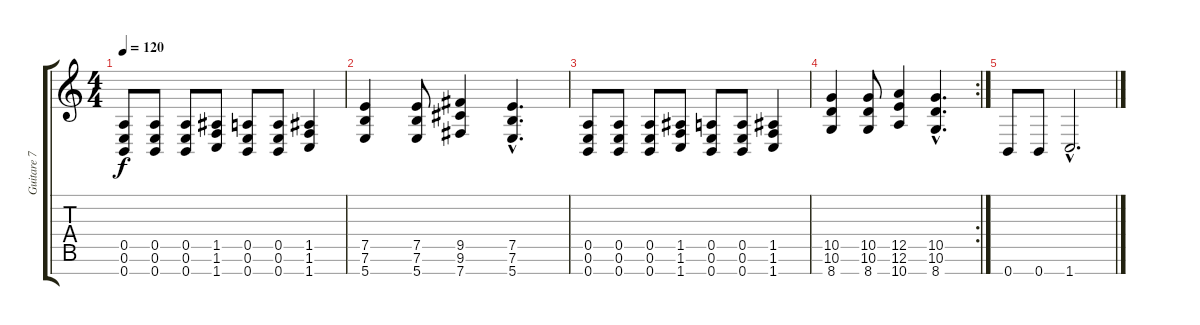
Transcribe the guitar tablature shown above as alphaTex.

\track ("Guitare 7 cordes B2" "Guitare 7 ") {instrument distortionguitar}
\staff {score tabs}
\tuning (E4 B3 G3 D3 A2 E2 B1) {hide}
\ts (4 4)
\tempo 120
\clef g2
\ks c
(0.5 0.6 0.7).8{dy f} (0.5 0.6 0.7).8 (0.5 0.6 0.7).8 (1.5 1.6 1.7).8 (0.5 0.6 0.7).8 (0.5 0.6 0.7).8 (1.5 1.6 1.7).4 |
(7.5 7.6 5.7).4 (7.5 7.6 5.7).8 (9.5 9.6 7.7).4 (7.5{hac} 7.6{hac} 5.7{hac}).4{d} |
(0.5 0.6 0.7).8 (0.5 0.6 0.7).8 (0.5 0.6 0.7).8 (1.5 1.6 1.7).8 (0.5 0.6 0.7).8 (0.5 0.6 0.7).8 (1.5 1.6 1.7).4 |
\rc 2
(10.5 10.6 8.7).4 (10.5 10.6 8.7).8 (12.5 12.6 10.7).4 (10.5{hac} 10.6{hac} 8.7{hac}).4{d} |
0.7.8 0.7.8 1.7{hac}.2{d}
